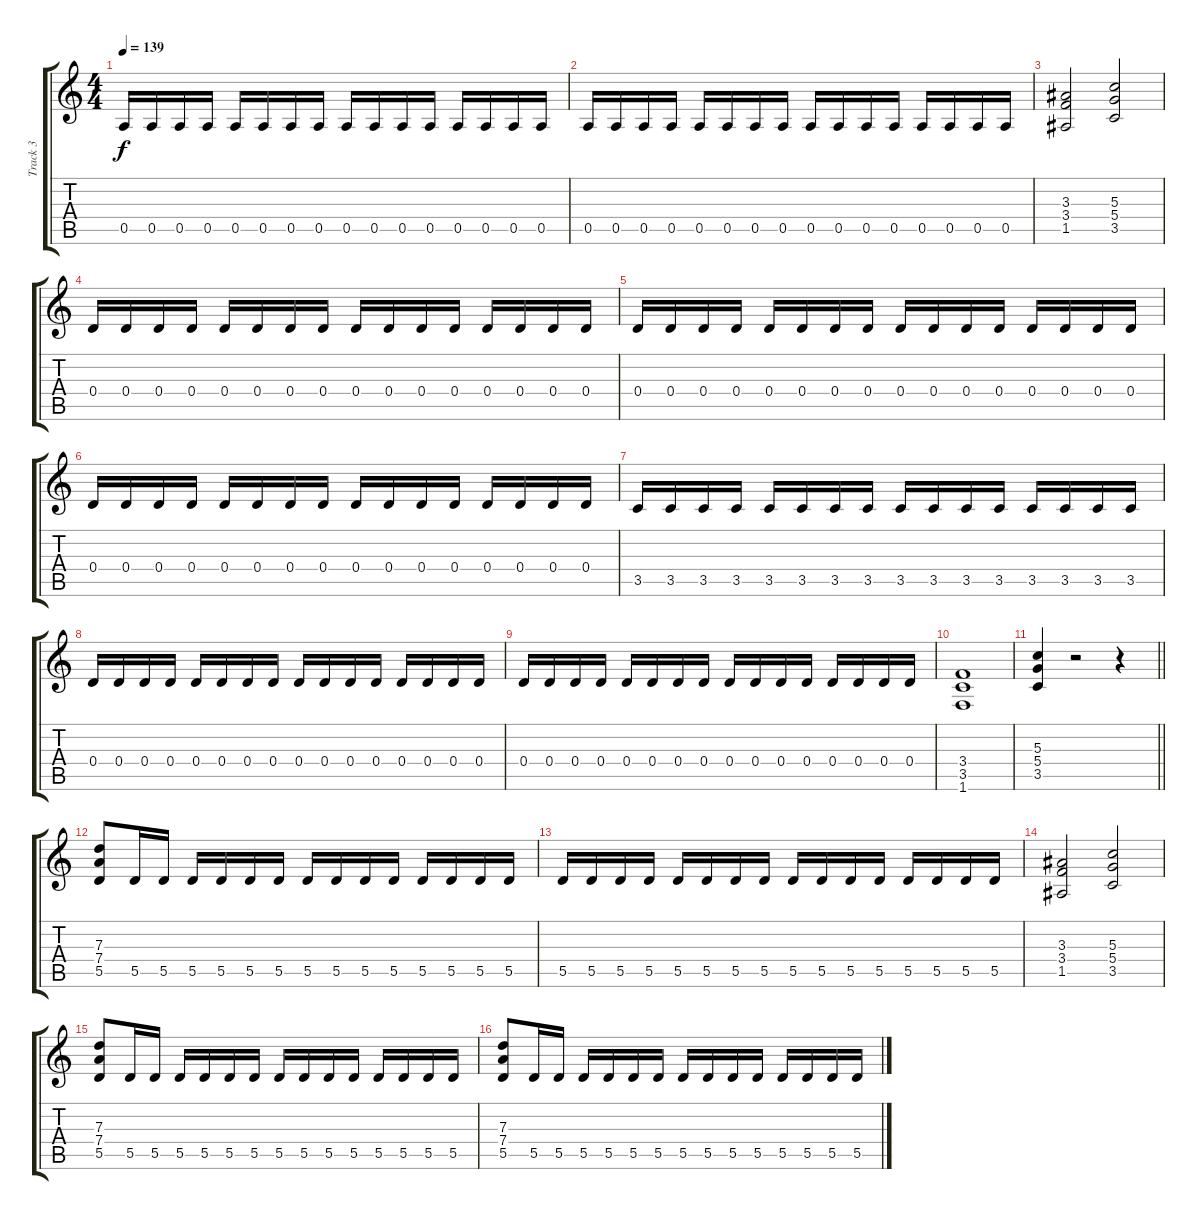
\track ("Track 3" "Track 3") {instrument distortionguitar}
\staff {score tabs}
\tuning (E4 B3 G3 D3 A2 E2) {hide}
\ts (4 4)
\tempo 139
\clef g2
\ks c
0.5.16{dy f} 0.5.16 0.5.16 0.5.16 0.5.16 0.5.16 0.5.16 0.5.16 0.5.16 0.5.16 0.5.16 0.5.16 0.5.16 0.5.16 0.5.16 0.5.16 |
0.5.16 0.5.16 0.5.16 0.5.16 0.5.16 0.5.16 0.5.16 0.5.16 0.5.16 0.5.16 0.5.16 0.5.16 0.5.16 0.5.16 0.5.16 0.5.16 |
(3.3 3.4 1.5).2 (5.3 5.4 3.5).2 |
0.4.16 0.4.16 0.4.16 0.4.16 0.4.16 0.4.16 0.4.16 0.4.16 0.4.16 0.4.16 0.4.16 0.4.16 0.4.16 0.4.16 0.4.16 0.4.16 |
0.4.16 0.4.16 0.4.16 0.4.16 0.4.16 0.4.16 0.4.16 0.4.16 0.4.16 0.4.16 0.4.16 0.4.16 0.4.16 0.4.16 0.4.16 0.4.16 |
0.4.16 0.4.16 0.4.16 0.4.16 0.4.16 0.4.16 0.4.16 0.4.16 0.4.16 0.4.16 0.4.16 0.4.16 0.4.16 0.4.16 0.4.16 0.4.16 |
3.5.16 3.5.16 3.5.16 3.5.16 3.5.16 3.5.16 3.5.16 3.5.16 3.5.16 3.5.16 3.5.16 3.5.16 3.5.16 3.5.16 3.5.16 3.5.16 |
0.4.16 0.4.16 0.4.16 0.4.16 0.4.16 0.4.16 0.4.16 0.4.16 0.4.16 0.4.16 0.4.16 0.4.16 0.4.16 0.4.16 0.4.16 0.4.16 |
0.4.16 0.4.16 0.4.16 0.4.16 0.4.16 0.4.16 0.4.16 0.4.16 0.4.16 0.4.16 0.4.16 0.4.16 0.4.16 0.4.16 0.4.16 0.4.16 |
(3.4 3.5 1.6).1 |
\barLineRight lightlight
(5.3 5.4 3.5).4 r.2 r.4 |
(7.3 7.4 5.5).8 5.5.16 5.5.16 5.5.16 5.5.16 5.5.16 5.5.16 5.5.16 5.5.16 5.5.16 5.5.16 5.5.16 5.5.16 5.5.16 5.5.16 |
5.5.16 5.5.16 5.5.16 5.5.16 5.5.16 5.5.16 5.5.16 5.5.16 5.5.16 5.5.16 5.5.16 5.5.16 5.5.16 5.5.16 5.5.16 5.5.16 |
(3.3 3.4 1.5).2 (5.3 5.4 3.5).2 |
(7.3 7.4 5.5).8 5.5.16 5.5.16 5.5.16 5.5.16 5.5.16 5.5.16 5.5.16 5.5.16 5.5.16 5.5.16 5.5.16 5.5.16 5.5.16 5.5.16 |
(7.3 7.4 5.5).8 5.5.16 5.5.16 5.5.16 5.5.16 5.5.16 5.5.16 5.5.16 5.5.16 5.5.16 5.5.16 5.5.16 5.5.16 5.5.16 5.5.16
